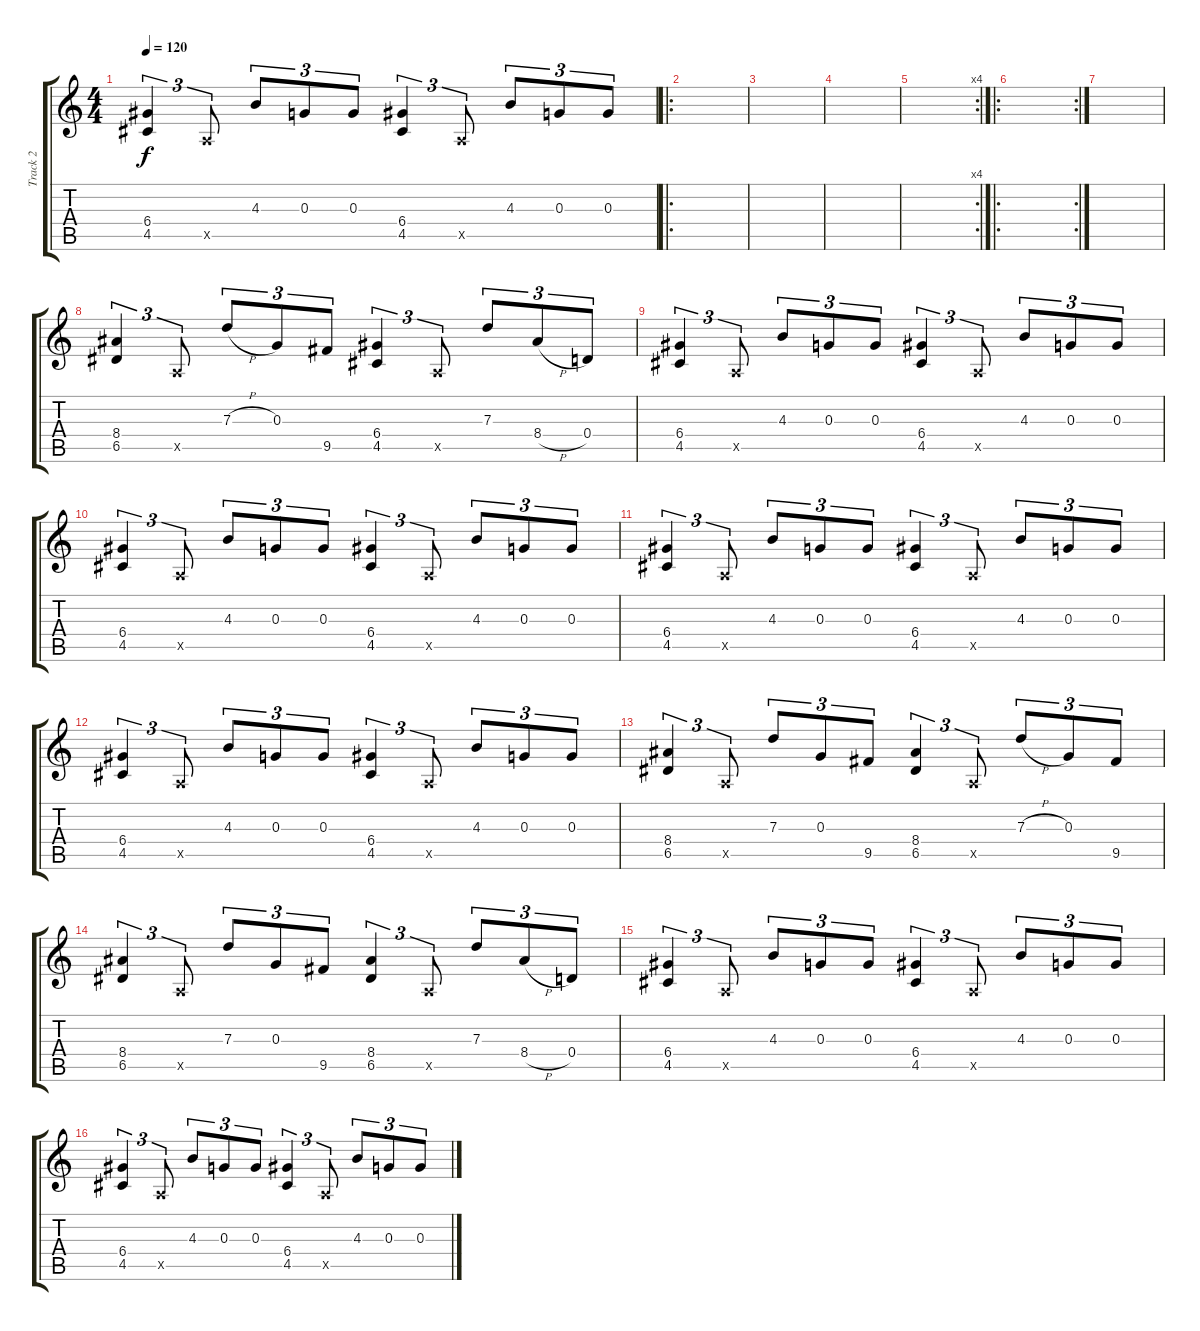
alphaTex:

\track ("Track 2" "Track 2") {instrument distortionguitar}
\staff {score tabs}
\tuning (E4 B3 G3 D3 A2 E2) {hide}
\ts (4 4)
\tempo 120
\clef g2
\ks c
(6.4 4.5).4{tu (3 2) dy f} 0.5{x}.8{tu (3 2)} 4.3.8{tu (3 2)} 0.3.8{tu (3 2)} 0.3.8{tu (3 2)} (6.4 4.5).4{tu (3 2)} 0.5{x}.8{tu (3 2)} 4.3.8{tu (3 2)} 0.3.8{tu (3 2)} 0.3.8{tu (3 2)} |
\ro
|
|
|
\rc 4
|
\ro
\rc 2
|
|
(8.4 6.5).4{tu (3 2)} 0.5{x}.8{tu (3 2)} 7.3{h}.8{tu (3 2)} 0.3.8{tu (3 2)} 9.5.8{tu (3 2)} (6.4 4.5).4{tu (3 2)} 0.5{x}.8{tu (3 2)} 7.3.8{tu (3 2)} 8.4{h}.8{tu (3 2)} 0.4.8{tu (3 2)} |
(6.4 4.5).4{tu (3 2)} 0.5{x}.8{tu (3 2)} 4.3.8{tu (3 2)} 0.3.8{tu (3 2)} 0.3.8{tu (3 2)} (6.4 4.5).4{tu (3 2)} 0.5{x}.8{tu (3 2)} 4.3.8{tu (3 2)} 0.3.8{tu (3 2)} 0.3.8{tu (3 2)} |
(6.4 4.5).4{tu (3 2)} 0.5{x}.8{tu (3 2)} 4.3.8{tu (3 2)} 0.3.8{tu (3 2)} 0.3.8{tu (3 2)} (6.4 4.5).4{tu (3 2)} 0.5{x}.8{tu (3 2)} 4.3.8{tu (3 2)} 0.3.8{tu (3 2)} 0.3.8{tu (3 2)} |
(6.4 4.5).4{tu (3 2)} 0.5{x}.8{tu (3 2)} 4.3.8{tu (3 2)} 0.3.8{tu (3 2)} 0.3.8{tu (3 2)} (6.4 4.5).4{tu (3 2)} 0.5{x}.8{tu (3 2)} 4.3.8{tu (3 2)} 0.3.8{tu (3 2)} 0.3.8{tu (3 2)} |
(6.4 4.5).4{tu (3 2)} 0.5{x}.8{tu (3 2)} 4.3.8{tu (3 2)} 0.3.8{tu (3 2)} 0.3.8{tu (3 2)} (6.4 4.5).4{tu (3 2)} 0.5{x}.8{tu (3 2)} 4.3.8{tu (3 2)} 0.3.8{tu (3 2)} 0.3.8{tu (3 2)} |
(8.4 6.5).4{tu (3 2)} 0.5{x}.8{tu (3 2)} 7.3.8{tu (3 2)} 0.3.8{tu (3 2)} 9.5.8{tu (3 2)} (8.4 6.5).4{tu (3 2)} 0.5{x}.8{tu (3 2)} 7.3{h}.8{tu (3 2)} 0.3.8{tu (3 2)} 9.5.8{tu (3 2)} |
(8.4 6.5).4{tu (3 2)} 0.5{x}.8{tu (3 2)} 7.3.8{tu (3 2)} 0.3.8{tu (3 2)} 9.5.8{tu (3 2)} (8.4 6.5).4{tu (3 2)} 0.5{x}.8{tu (3 2)} 7.3.8{tu (3 2)} 8.4{h}.8{tu (3 2)} 0.4.8{tu (3 2)} |
(6.4 4.5).4{tu (3 2)} 0.5{x}.8{tu (3 2)} 4.3.8{tu (3 2)} 0.3.8{tu (3 2)} 0.3.8{tu (3 2)} (6.4 4.5).4{tu (3 2)} 0.5{x}.8{tu (3 2)} 4.3.8{tu (3 2)} 0.3.8{tu (3 2)} 0.3.8{tu (3 2)} |
(6.4 4.5).4{tu (3 2)} 0.5{x}.8{tu (3 2)} 4.3.8{tu (3 2)} 0.3.8{tu (3 2)} 0.3.8{tu (3 2)} (6.4 4.5).4{tu (3 2)} 0.5{x}.8{tu (3 2)} 4.3.8{tu (3 2)} 0.3.8{tu (3 2)} 0.3.8{tu (3 2)}
